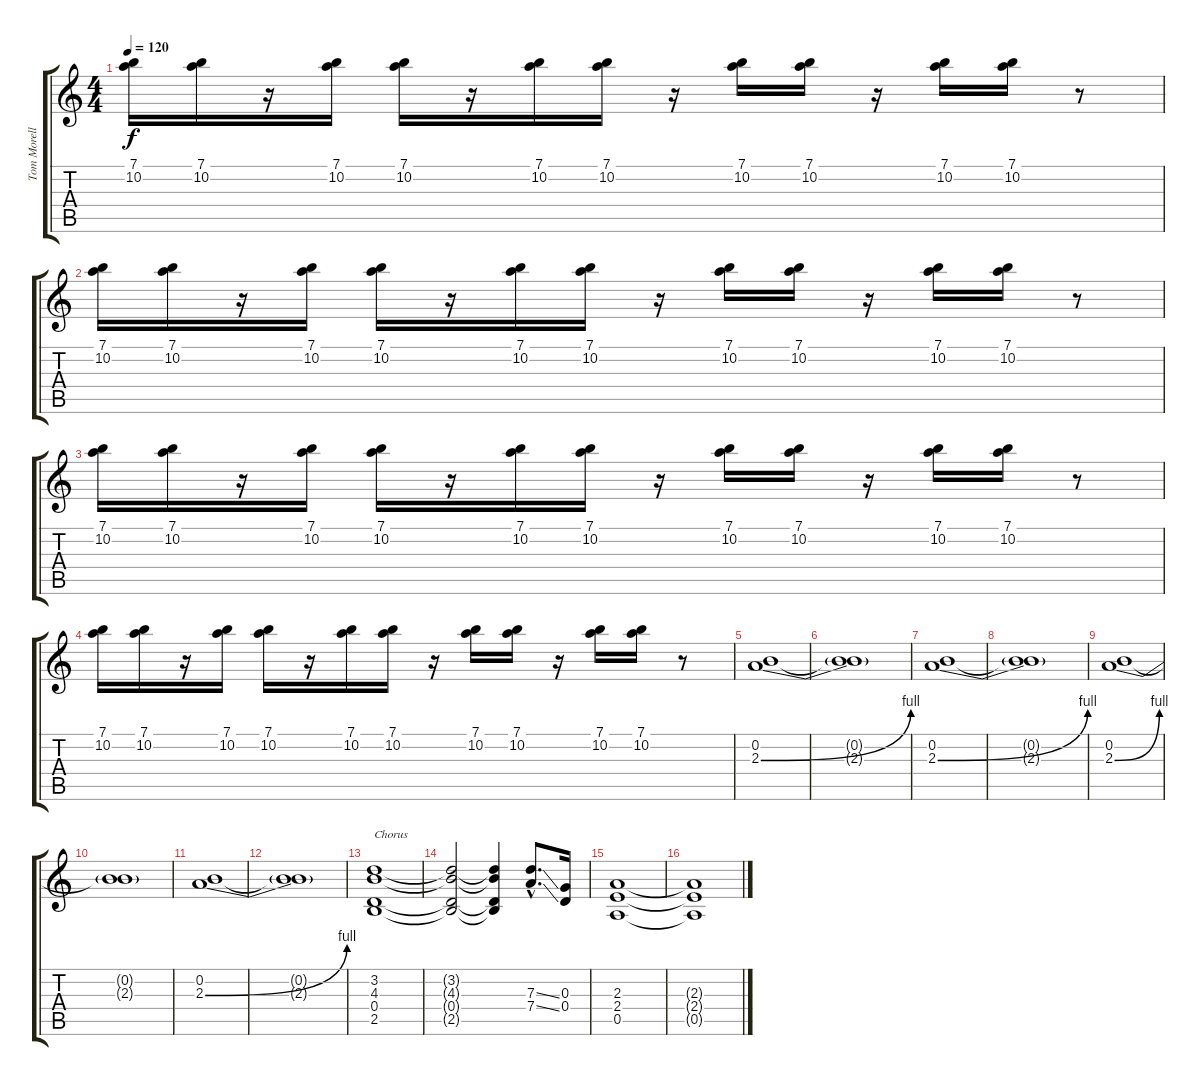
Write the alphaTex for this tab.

\track ("Tom Morello" "Tom Morell") {instrument overdrivenguitar}
\staff {score tabs}
\tuning (E4 B3 G3 D3 A2 E2) {hide}
\ts (4 4)
\tempo 120
\clef g2
\ks c
(7.1 10.2).16{dy f} (7.1 10.2).16 r.16 (7.1 10.2).16 (7.1 10.2).16 r.16 (7.1 10.2).16 (7.1 10.2).16 r.16 (7.1 10.2).16 (7.1 10.2).16 r.16 (7.1 10.2).16 (7.1 10.2).16 r.8 |
(7.1 10.2).16 (7.1 10.2).16 r.16 (7.1 10.2).16 (7.1 10.2).16 r.16 (7.1 10.2).16 (7.1 10.2).16 r.16 (7.1 10.2).16 (7.1 10.2).16 r.16 (7.1 10.2).16 (7.1 10.2).16 r.8 |
(7.1 10.2).16 (7.1 10.2).16 r.16 (7.1 10.2).16 (7.1 10.2).16 r.16 (7.1 10.2).16 (7.1 10.2).16 r.16 (7.1 10.2).16 (7.1 10.2).16 r.16 (7.1 10.2).16 (7.1 10.2).16 r.8 |
(7.1 10.2).16 (7.1 10.2).16 r.16 (7.1 10.2).16 (7.1 10.2).16 r.16 (7.1 10.2).16 (7.1 10.2).16 r.16 (7.1 10.2).16 (7.1 10.2).16 r.16 (7.1 10.2).16 (7.1 10.2).16 r.8 |
(0.2 2.3{be (bend 0 0 60 4)}).1 |
(0.2{t} 2.3{t}).1 |
(0.2 2.3{be (bend 0 0 60 4)}).1 |
(0.2{t} 2.3{t}).1 |
(0.2 2.3{be (bend 0 0 60 4)}).1 |
(0.2{t} 2.3{t}).1 |
(0.2 2.3{be (bend 0 0 60 4)}).1 |
(0.2{t} 2.3{t}).1 |
(3.2 4.3 0.4 2.5).1{txt "Chorus"} |
(3.2{t} 4.3{t} 0.4{t} 2.5{t}).2 (3.2{t} 4.3{t} 0.4{t} 2.5{t}).4 (7.3{ss hac} 7.4{ss hac}).8{d} (0.3 0.4).16 |
(2.3 2.4 0.5).1 |
(2.3{t} 2.4{t} 0.5{t}).1
